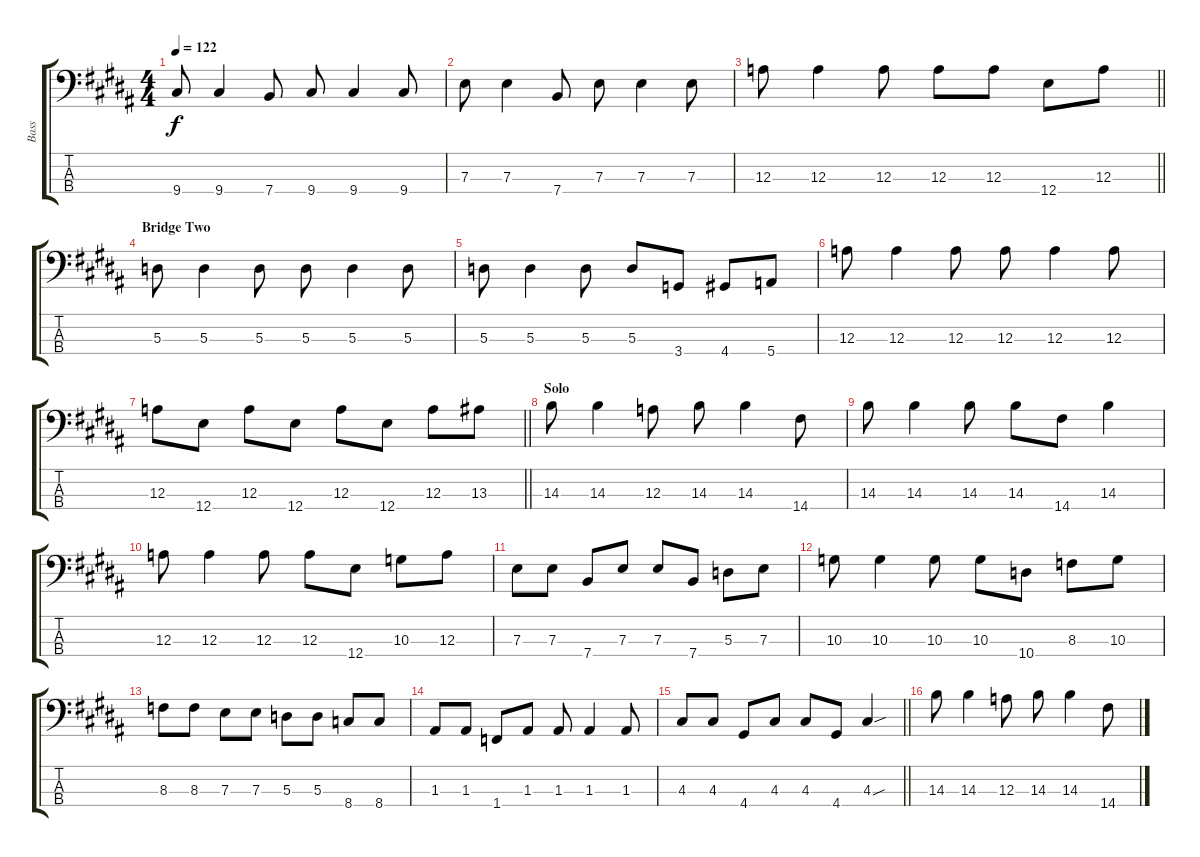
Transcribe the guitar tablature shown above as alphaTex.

\track ("Bass" "Bass") {instrument electricbassfinger}
\staff {score tabs}
\tuning (G2 D2 A1 E1) {hide}
\ts (4 4)
\tempo 122
\clef f4
\ks b
9.4.8{dy f} 9.4.4 7.4.8 9.4.8 9.4.4 9.4.8 |
7.3.8 7.3.4 7.4.8 7.3.8 7.3.4 7.3.8 |
\barLineRight lightlight
12.3.8 12.3.4 12.3.8 12.3.8 12.3.8 12.4.8 12.3.8 |
\section ("" "Bridge Two")
5.3.8 5.3.4 5.3.8 5.3.8 5.3.4 5.3.8 |
5.3.8 5.3.4 5.3.8 5.3.8 3.4.8 4.4.8 5.4.8 |
12.3.8 12.3.4 12.3.8 12.3.8 12.3.4 12.3.8 |
\barLineRight lightlight
12.3.8 12.4.8 12.3.8 12.4.8 12.3.8 12.4.8 12.3.8 13.3.8 |
\section ("" "Solo")
14.3.8 14.3.4 12.3.8 14.3.8 14.3.4 14.4.8 |
14.3.8 14.3.4 14.3.8 14.3.8 14.4.8 14.3.4 |
12.3.8 12.3.4 12.3.8 12.3.8 12.4.8 10.3.8 12.3.8 |
7.3.8 7.3.8 7.4.8 7.3.8 7.3.8 7.4.8 5.3.8 7.3.8 |
10.3.8 10.3.4 10.3.8 10.3.8 10.4.8 8.3.8 10.3.8 |
8.3.8 8.3.8 7.3.8 7.3.8 5.3.8 5.3.8 8.4.8 8.4.8 |
1.3.8 1.3.8 1.4.8 1.3.8 1.3.8 1.3.4 1.3.8 |
\barLineRight lightlight
4.3.8 4.3.8 4.4.8 4.3.8 4.3.8 4.4.8 4.3{sou}.4 |
14.3.8 14.3.4 12.3.8 14.3.8 14.3.4 14.4.8
